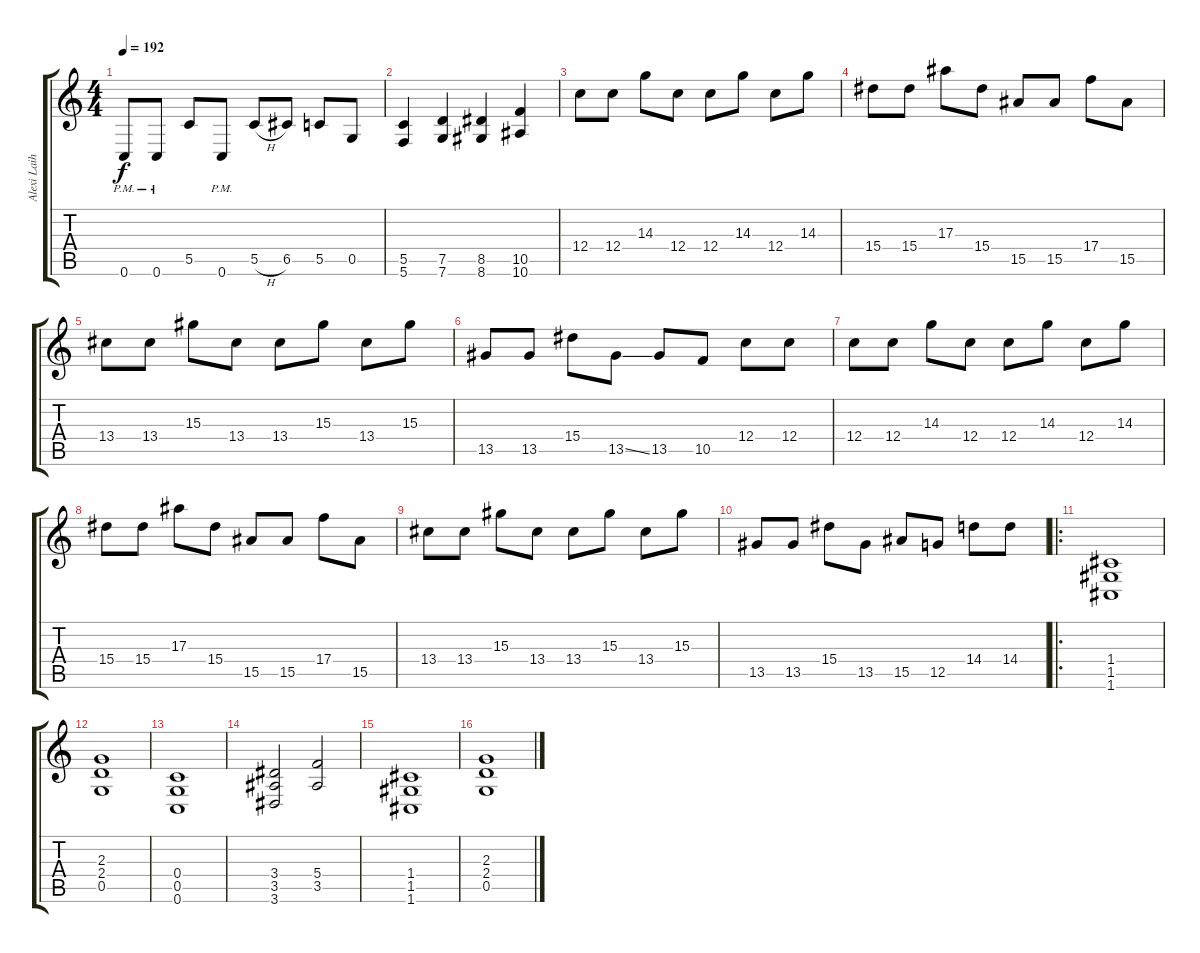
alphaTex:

\track ("Alexi Laiho" "Alexi Laih") {instrument overdrivenguitar}
\staff {score tabs}
\tuning (D4 A3 F3 C3 G2 C2) {hide}
\ts (4 4)
\tempo 192
\clef g2
\ks c
0.6{pm}.8{dy f} 0.6{pm}.8 5.5.8 0.6{pm}.8 5.5{h}.8 6.5.8 5.5.8 0.5.8 |
(5.5 5.6).4 (7.5 7.6).4 (8.5 8.6).4 (10.5 10.6).4 |
12.4.8 12.4.8 14.3.8 12.4.8 12.4.8 14.3.8 12.4.8 14.3.8 |
15.4.8 15.4.8 17.3.8 15.4.8 15.5.8 15.5.8 17.4.8 15.5.8 |
13.4.8 13.4.8 15.3.8 13.4.8 13.4.8 15.3.8 13.4.8 15.3.8 |
13.5.8 13.5.8 15.4.8 13.5{ss}.8 13.5.8 10.5.8 12.4.8 12.4.8 |
12.4.8 12.4.8 14.3.8 12.4.8 12.4.8 14.3.8 12.4.8 14.3.8 |
15.4.8 15.4.8 17.3.8 15.4.8 15.5.8 15.5.8 17.4.8 15.5.8 |
13.4.8 13.4.8 15.3.8 13.4.8 13.4.8 15.3.8 13.4.8 15.3.8 |
13.5.8 13.5.8 15.4.8 13.5.8 15.5.8 12.5.8 14.4.8 14.4.8 |
\ro
(1.4 1.5 1.6).1 |
(2.3 2.4 0.5).1 |
(0.4 0.5 0.6).1 |
(3.4 3.5 3.6).2 (5.4 3.5).2 |
(1.4 1.5 1.6).1 |
(2.3 2.4 0.5).1
